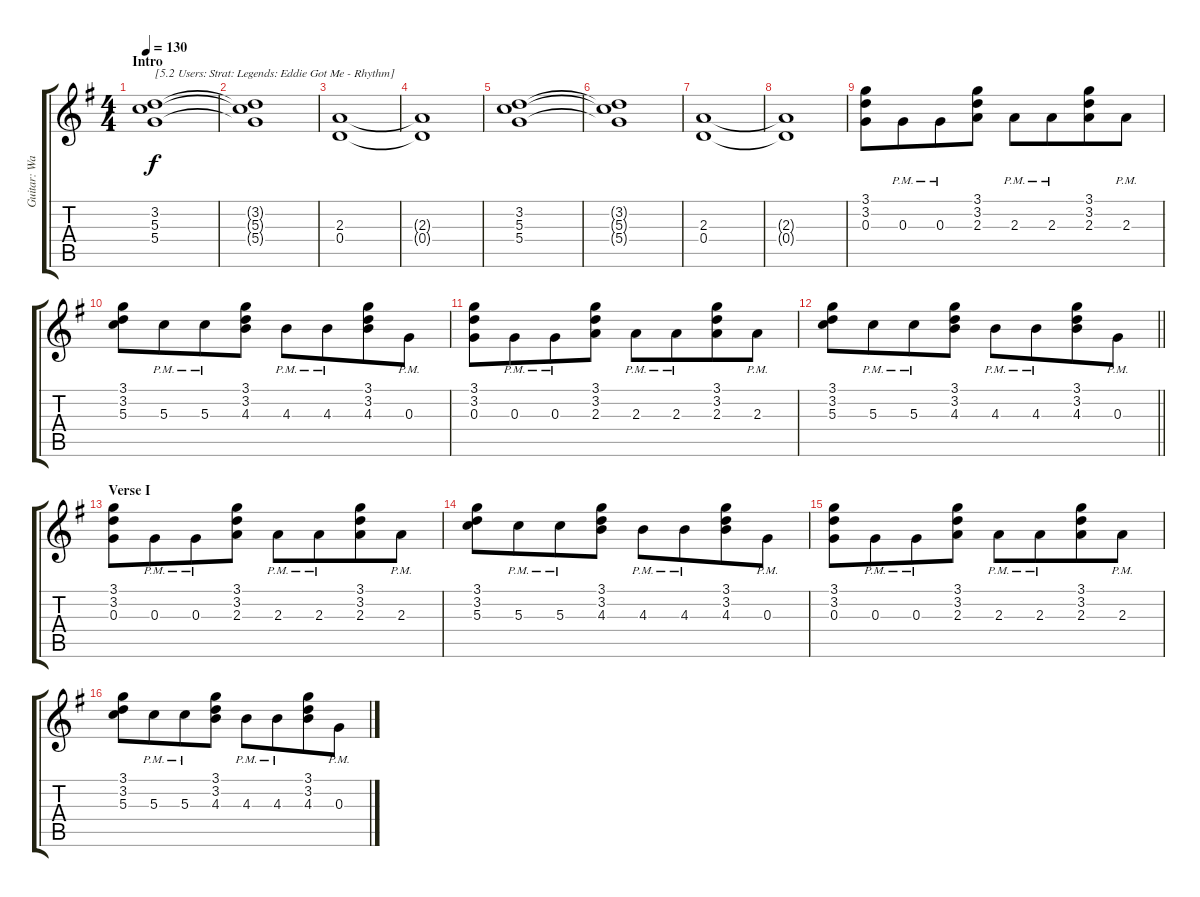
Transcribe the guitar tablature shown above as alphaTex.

\track ("Guitar: Warren" "Guitar: Wa") {instrument distortionguitar}
\staff {score tabs}
\tuning (E4 B3 G3 D3 A2 E2) {hide}
\ts (4 4)
\section ("" "Intro")
\tempo 130
\clef g2
\ks g
(3.2 5.3 5.4).1{txt "[5.2 Users: Strat: Legends: Eddie Got Me - Rhythm]" dy f instrument distortionguitar} |
(3.2{t} 5.3{t} 5.4{t}).1 |
(2.3 0.4).1 |
(2.3{t} 0.4{t}).1 |
(3.2 5.3 5.4).1 |
(3.2{t} 5.3{t} 5.4{t}).1 |
(2.3 0.4).1 |
(2.3{t} 0.4{t}).1 |
(3.1 3.2 0.3).8 0.3{pm}.8{beam merge} 0.3{pm}.8 (3.1 3.2 2.3).8 2.3{pm}.8 2.3{pm}.8{beam merge} (3.1 3.2 2.3).8 2.3{pm}.8 |
(3.1 3.2 5.3).8 5.3{pm}.8{beam merge} 5.3{pm}.8 (3.1 3.2 4.3).8 4.3{pm}.8 4.3{pm}.8{beam merge} (3.1 3.2 4.3).8 0.3{pm}.8 |
(3.1 3.2 0.3).8 0.3{pm}.8{beam merge} 0.3{pm}.8 (3.1 3.2 2.3).8 2.3{pm}.8 2.3{pm}.8{beam merge} (3.1 3.2 2.3).8 2.3{pm}.8 |
\barLineRight lightlight
(3.1 3.2 5.3).8 5.3{pm}.8{beam merge} 5.3{pm}.8 (3.1 3.2 4.3).8 4.3{pm}.8 4.3{pm}.8{beam merge} (3.1 3.2 4.3).8 0.3{pm}.8 |
\section ("" "Verse I")
(3.1 3.2 0.3).8 0.3{pm}.8{beam merge} 0.3{pm}.8 (3.1 3.2 2.3).8 2.3{pm}.8 2.3{pm}.8{beam merge} (3.1 3.2 2.3).8 2.3{pm}.8 |
(3.1 3.2 5.3).8 5.3{pm}.8{beam merge} 5.3{pm}.8 (3.1 3.2 4.3).8 4.3{pm}.8 4.3{pm}.8{beam merge} (3.1 3.2 4.3).8 0.3{pm}.8 |
(3.1 3.2 0.3).8 0.3{pm}.8{beam merge} 0.3{pm}.8 (3.1 3.2 2.3).8 2.3{pm}.8 2.3{pm}.8{beam merge} (3.1 3.2 2.3).8 2.3{pm}.8 |
(3.1 3.2 5.3).8 5.3{pm}.8{beam merge} 5.3{pm}.8 (3.1 3.2 4.3).8 4.3{pm}.8 4.3{pm}.8{beam merge} (3.1 3.2 4.3).8 0.3{pm}.8
